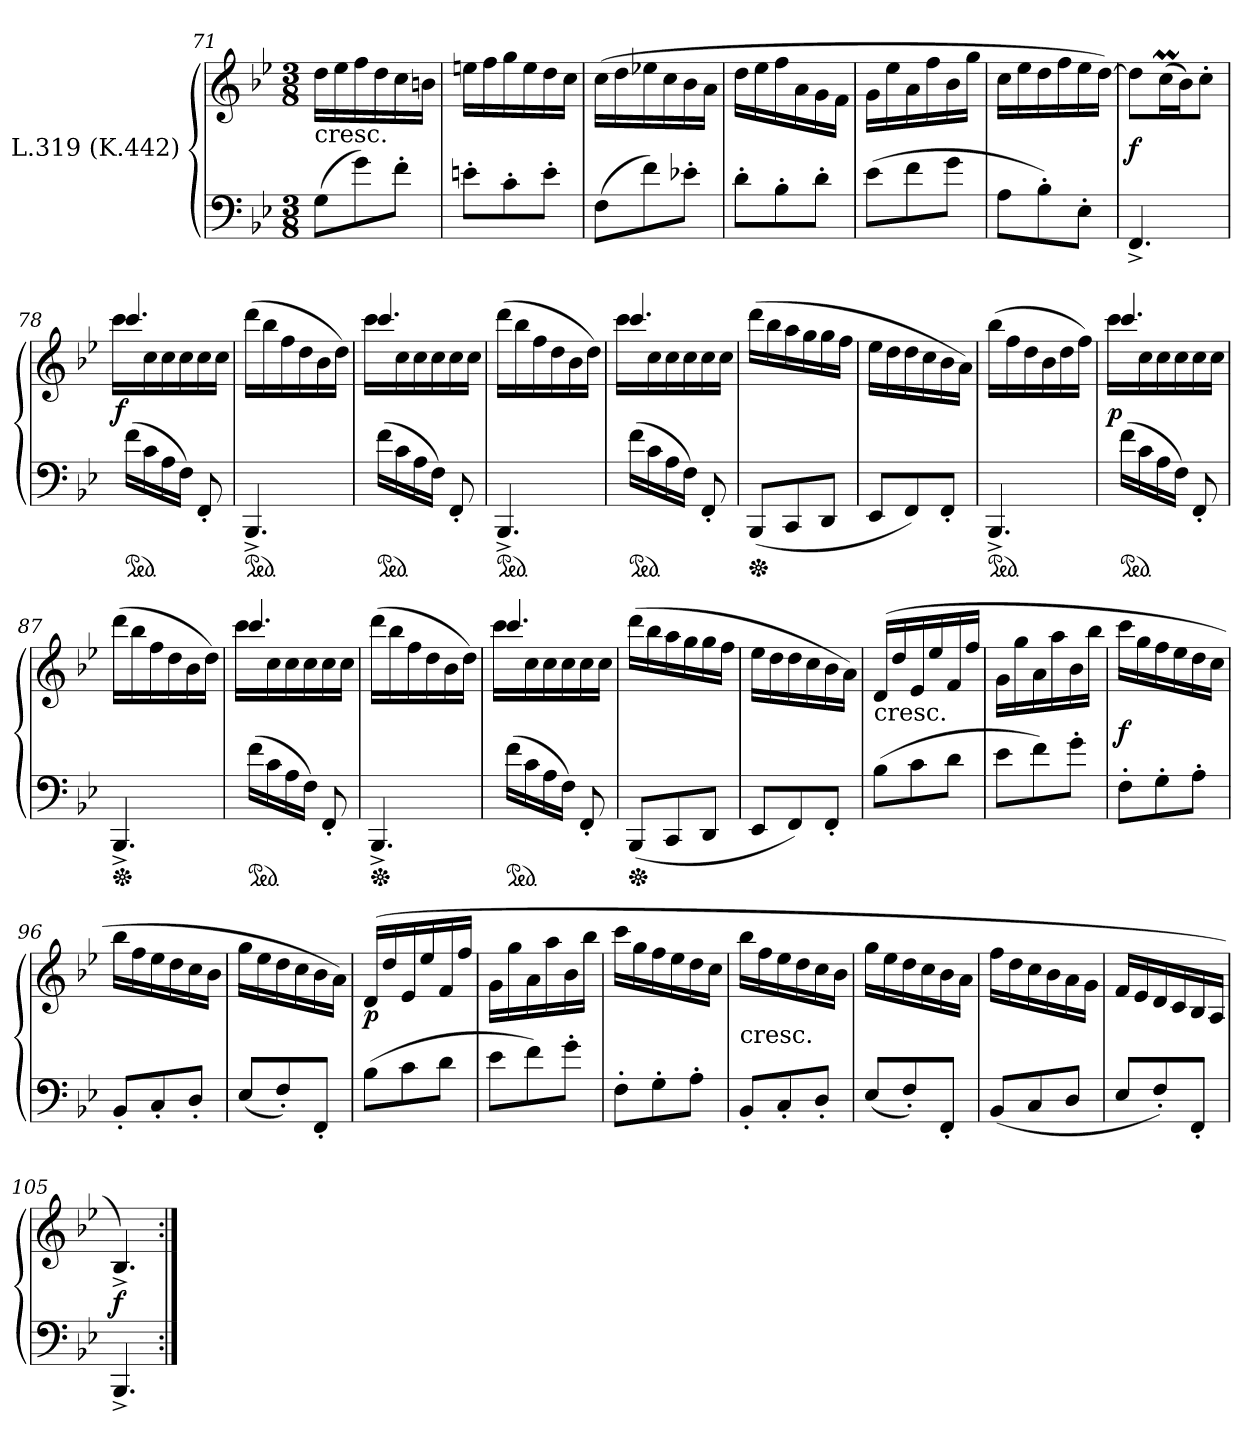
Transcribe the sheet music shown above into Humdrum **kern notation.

**kern	**kern	**dynam
*part1	*part1	*part1
*staff2	*staff1	*staff1/2
*I"L.319 (K.442)	*	*
*clefF4	*clefG2	*
*k[b-e-]	*k[b-e-]	*
*B-:	*B-:	*
*M3/8	*M3/8	*
=71	=71	=71
!	!LO:TX:c:t=cresc.	!
(8GL	16ddLL	.
.	16ee-	.
8g)	16ff	.
.	16dd	.
8f'J	16cc	.
.	16bnJJ	.
=72	=72	=72
8en'L	16eenLL	.
.	16ff	.
8c'	16gg	.
.	16ee	.
8e'J	16dd	.
.	16ccJJ	.
=73	=73	=73
(8FL	(16ccLL	.
.	16dd	.
8f)	16ee-X	.
.	16cc	.
8e-X'J	16b-	.
.	16aJJ	.
!!LO:LB:g=z
=74	=74	=74
8d'L	16ddLL	.
.	16ee-	.
8B-'	16ff	.
.	16a	.
8d'J	16g	.
.	16fJJ	.
=75	=75	=75
(8e-L	16gLL	.
.	16ee-	.
8f	16a	.
.	16ff	.
8gJ	16b-	.
.	16ggJJ	.
=76	=76	=76
8AL	16ccLL	.
.	16ee-	.
8B-')	16dd	.
.	16ff	.
8E-'J	16ee-	.
.	[16ddJJ)	.
=77	=77	=77
4.FF^	8ddL]	f
.	(16ccML	.
.	16b-J)	.
.	8cc'J	.
!!LO:LB:g=z
=78	=78	=78
*	*^	*
!	!	!	!LO:DY:rj
*ped	*	*	*
(16fLL	4.ccc	16cccLL	f
16c	.	16cc	.
16A	.	16cc	.
16FJJ)	.	16cc	.
8FF'	.	16cc	.
.	.	16ccJJ	.
*	*v	*v	*
=79	=79	=79
*ped	*	*
4.BBB-^	(16dddLL	.
.	16bb-	.
.	16ff	.
.	16dd	.
.	16b-	.
.	16ddJJ)	.
=80	=80	=80
*	*^	*
*ped	*	*	*
(16fLL	4.ccc	16cccLL	.
16c	.	16cc	.
16A	.	16cc	.
16FJJ)	.	16cc	.
8FF'	.	16cc	.
.	.	16ccJJ	.
*	*v	*v	*
=81	=81	=81
*ped	*	*
4.BBB-^	(16dddLL	.
.	16bb-	.
.	16ff	.
.	16dd	.
.	16b-	.
.	16ddJJ)	.
!!LO:LB:g=z
=82	=82	=82
*	*^	*
*ped	*	*	*
(16fLL	4.ccc	16cccLL	.
16c	.	16cc	.
16A	.	16cc	.
16FJJ)	.	16cc	.
8FF'	.	16cc	.
.	.	16ccJJ	.
*	*v	*v	*
=83	=83	=83
*Xped	*	*
(8BBB-L	(16dddLL	.
.	16bb-	.
8CC	16aa	.
.	16gg	.
8DDJ	16gg	.
.	16ffJJ	.
=84	=84	=84
8EE-L	16ee-LL	.
.	16dd	.
8FF)	16dd	.
.	16cc	.
8FF'J	16b-	.
.	16aJJ)	.
=85	=85	=85
*ped	*	*
4.BBB-^	(16bb-LL	.
.	16ff	.
.	16dd	.
.	16b-	.
.	16dd	.
.	16ffJJ)	.
!!LO:LB:g=z
=86	=86	=86
*	*^	*
!	!	!	!LO:DY:rj
*ped	*	*	*
(16fLL	4.ccc	16cccLL	p
16c	.	16cc	.
16A	.	16cc	.
16FJJ)	.	16cc	.
8FF'	.	16cc	.
.	.	16ccJJ	.
*	*v	*v	*
=87	=87	=87
*Xped	*	*
4.BBB-^	(16dddLL	.
.	16bb-	.
.	16ff	.
.	16dd	.
.	16b-	.
.	16ddJJ)	.
=88	=88	=88
*	*^	*
*ped	*	*	*
(16fLL	4.ccc	16cccLL	.
16c	.	16cc	.
16A	.	16cc	.
16FJJ)	.	16cc	.
8FF'	.	16cc	.
.	.	16ccJJ	.
*	*v	*v	*
=89	=89	=89
*Xped	*	*
4.BBB-^	(16dddLL	.
.	16bb-	.
.	16ff	.
.	16dd	.
.	16b-	.
.	16ddJJ)	.
!!LO:LB:g=z
=90	=90	=90
*	*^	*
*ped	*	*	*
(16fLL	4.ccc	16cccLL	.
16c	.	16cc	.
16A	.	16cc	.
16FJJ)	.	16cc	.
8FF'	.	16cc	.
.	.	16ccJJ	.
*	*v	*v	*
=91	=91	=91
*Xped	*	*
(8BBB-L	(16dddLL	.
.	16bb-	.
8CC	16aa	.
.	16gg	.
8DDJ	16gg	.
.	16ffJJ	.
=92	=92	=92
8EE-L	16ee-LL	.
.	16dd	.
8FF)	16dd	.
.	16cc	.
8FF'J	16b-	.
.	16aJJ)	.
=93	=93	=93
!	!LO:TX:c:t=cresc.	!
(8B-L	(16dLL	.
.	16dd	.
8c	16e-	.
.	16ee-	.
8dJ	16f	.
.	16ffJJ	.
!!LO:LB:g=z
=94	=94	=94
8e-L	16gLL	.
.	16gg	.
8f)	16a	.
.	16aa	.
8g'J	16b-	.
.	16bb-JJ	.
=95	=95	=95
8F'L	16cccLL	f
.	16gg	.
8G'	16ff	.
.	16ee-	.
8A'J	16dd	.
.	16ccJJ	.
=96	=96	=96
8BB-'L	16bb-LL	.
.	16ff	.
8C'	16ee-	.
.	16dd	.
8D'J	16cc	.
.	16b-JJ	.
=97	=97	=97
(8E-L	16ggLL	.
.	16ee-	.
8F')	16dd	.
.	16cc	.
8FF'J	16b-	.
.	16aJJ)	.
!!LO:LB:g=z
=98	=98	=98
(8B-L	(16dLL	p
.	16dd	.
8c	16e-	.
.	16ee-	.
8dJ	16f	.
.	16ffJJ	.
=99	=99	=99
8e-L	16gLL	.
.	16gg	.
8f)	16a	.
.	16aa	.
8g'J	16b-	.
.	16bb-JJ	.
=100	=100	=100
8F'L	16cccLL	.
.	16gg	.
8G'	16ff	.
.	16ee-	.
8A'J	16dd	.
.	16ccJJ	.
=101	=101	=101
!	!LO:TX:c:t=cresc.	!
8BB-'L	16bb-LL	.
.	16ff	.
8C'	16ee-	.
.	16dd	.
8D'J	16cc	.
.	16b-JJ	.
!!LO:LB:g=z
=102	=102	=102
(8E-L	16ggLL	.
.	16ee-	.
8F')	16dd	.
.	16cc	.
8FF'J	16b-	.
.	16aJJ	.
=103	=103	=103
(8BB-L	16ffLL	.
.	16dd	.
8C	16cc	.
.	16b-	.
8DJ	16a	.
.	16gJJ	.
=104	=104	=104
8E-L	16fLL	.
.	16e-	.
8F')	16d	.
.	16c	.
8FF'J	16B-	.
.	16AJJ	.
=105	=105	=105
4.BBB-^	4.B-^)	f
=:|!	=:|!	=:|!
*-	*-	*-
